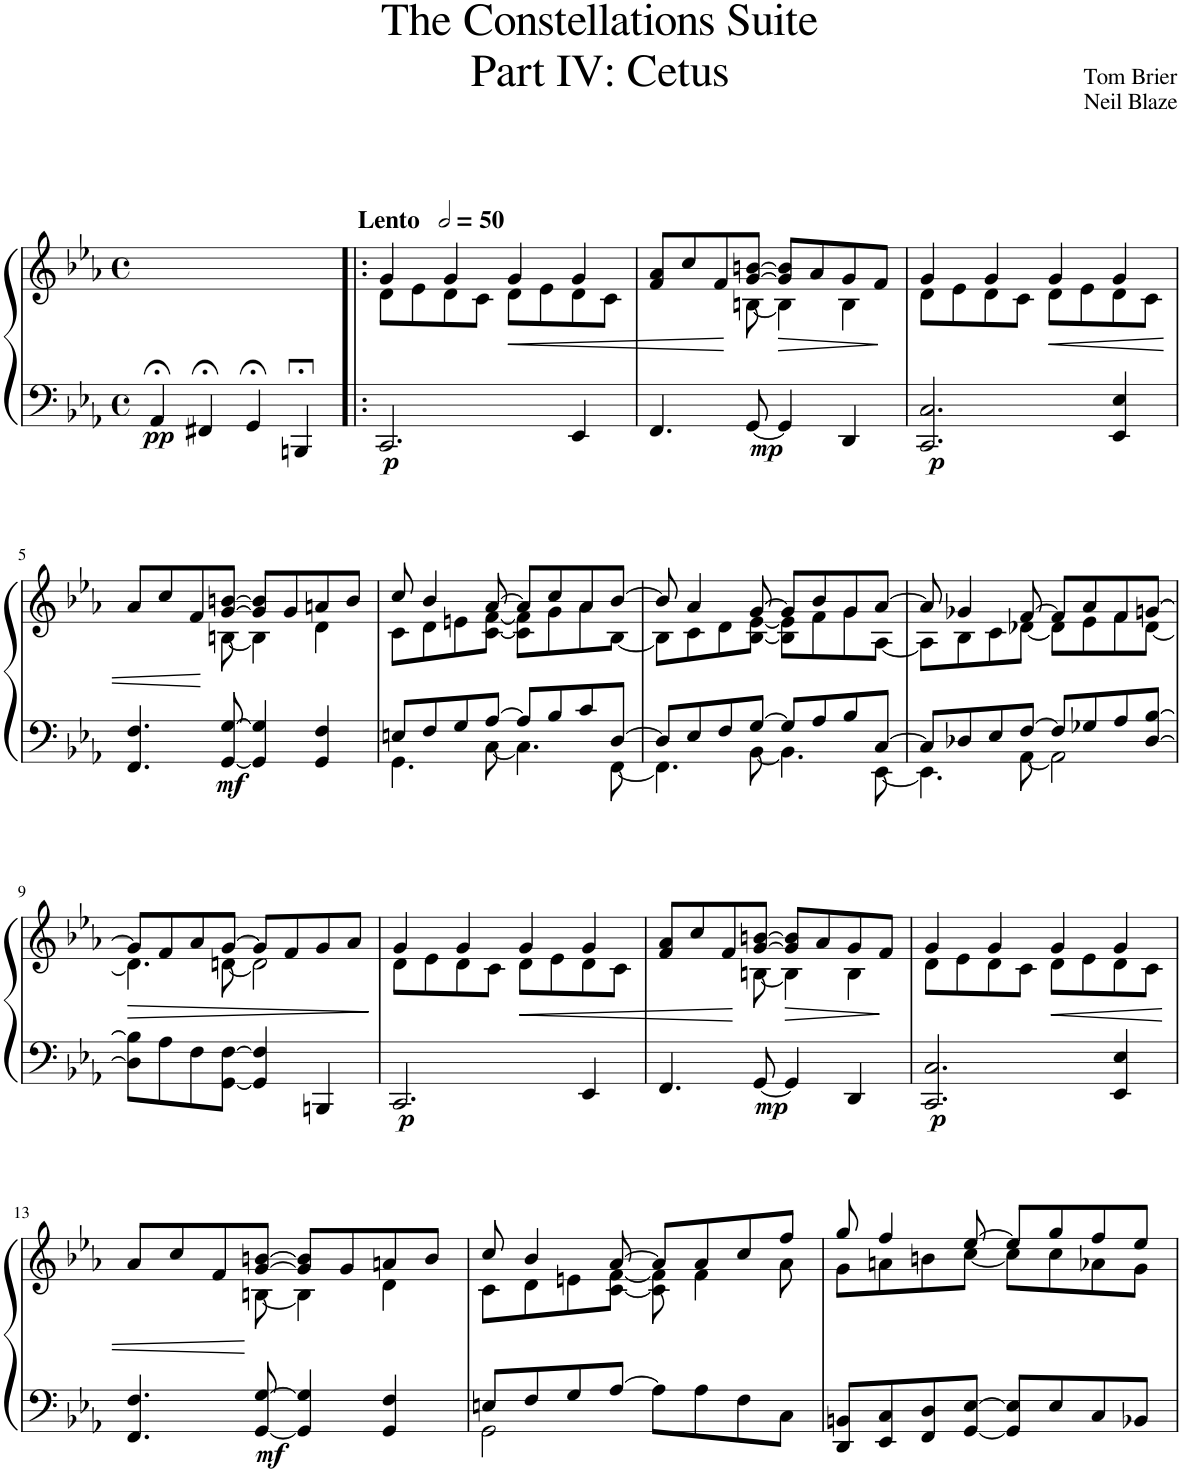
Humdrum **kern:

**kern	**kern	**dynam
*part1	*part1	*part1
*staff2	*staff1	*staff1/2
*I"Piano	*	*
*I'Pno.	*	*
*clefF4	*clefG2	*
*k[b-e-a-]	*k[b-e-a-]	*
*c:	*c:	*
*M4/4	*M4/4	*
*met(c)	*met(c)	*
=1	=1	=1
!	!	!LO:DY:b=2
4AA-;</	1ryy	pp
4FF#X;</	.	.
4GG;</	.	.
4BBBn;</	.	.
=2!|:	=2!|:	=2!|:
*	*MM100	*
*	*^	*
!	!LO:TX:a:B:t=Lento	!	!
!	!	!	!LO:DY:b=2
2.CC/	4g/	8d\L	p
.	.	8e-\	.
.	4g/	8d\	.
.	.	8c\J	.
!	!	!	!LO:HP:b
.	4g/	8d\L	<
.	.	8e-\	.
4EE-/	4g/	8d\	.
.	.	8c\J	.
=3	=3	=3	=3
4.FF/	8f/ 8a-/L	4.ryy	.
.	8cc/	.	.
.	8f/	.	.
!	!	!	!LO:DY:n=1:b=2
[8GG/	[8g/ [8bn/J	[8Bn\	[ mp
!	!	!	!LO:HP:b
4GG/]	8g/] 8b/]L	4B\]	>
.	8a-/	.	.
4DD/	8g/	4B\	.
.	8f/J	.	.
*	*v	*v	*
.	.	]
=4	=4	=4
*	*^	*
!	!	!	!LO:DY:b=2
2.CC/ 2.C/	4g/	8d\L	p
.	.	8e-\	.
.	4g/	8d\	.
.	.	8c\J	.
!	!	!	!LO:HP:b
.	4g/	8d\L	<
.	.	8e-\	.
4EE-/ 4E-/	4g/	8d\	.
.	.	8c\J	.
!!LO:LB:g=z	!!
=5	=5	=5	=5
4.FF/ 4.F/	8a-/L	4.ryy	.
.	8cc/	.	.
.	8f/	.	.
!	!	!	!LO:DY:n=1:b=2
[8GG/ [8G/	[8g/ [8bn/J	[8Bn\	[ mf
4GG/] 4G/]	8g/] 8b/]L	4B\]	.
.	8g/	.	.
4GG/ 4F/	8an/	4d\	.
.	8b/J	.	.
=6	=6	=6	=6
*^	*	*	*
8En/L	4.GG\	8cc/	8c\L	.
8F/	.	4b-/	8d\	.
8G/	.	.	8en\	.
[8A-/J	[8C\	[8a-/	[8c\ [8f\J	.
8A-/L]	4.C\]	8a-/L]	8c\] 8f\]L	.
8B-/	.	8cc/	8g\	.
8c/	.	8a-/	8a-\	.
[8D/J	[8FF\	[8b-/J	[8B-\J	.
=7	=7	=7	=7	=7
8D/L]	4.FF\]	8b-/]	8B-\L]	.
8E-/	.	4a-/	8c\	.
8F/	.	.	8d\	.
[8G/J	[8BB-\	[8g/	[8B-\ [8e-\J	.
8G/L]	4.BB-\]	8g/L]	8B-\] 8e-\]L	.
8A-/	.	8b-/	8f\	.
8B-/	.	8g/	8g\	.
[8C/J	[8EE-\	[8a-/J	[8A-\J	.
=8	=8	=8	=8	=8
8C/L]	4.EE-\]	8a-/]	8A-\L]	.
8D-X/	.	4g-X/	8B-\	.
8E-/	.	.	8c\	.
[8F/J	[8AA-\	[8f/	[8d-X\J	.
8F/L]	2AA-\]	8f/L]	8d-\L]	.
8G-X/	.	8a-/	8e-\	.
8A-/	.	8f/	8f\	.
[8D-/ [8B-/J	.	[8gn/J	[8d-\J	.
*v	*v	*	*	*
!!LO:LB:g=z	!!
=9	=9	=9	=9
!	!	!	!LO:HP:b
8D-\] 8B-\]L	8g/L]	4.d-\]	>
8A-\	8f/	.	.
8F\	8a-/	.	.
[8GG\ [8F\J	[8g/J	[8dn\	.
4GG/] 4F/]	8g/L]	2d\]	.
.	8f/	.	.
4BBBn/	8g/	.	.
.	8a-/J	.	.
*	*v	*v	*
.	.	]
=10	=10	=10
*	*^	*
!	!	!	!LO:DY:b=2
2.CC/	4g/	8d\L	p
.	.	8e-\	.
.	4g/	8d\	.
.	.	8c\J	.
!	!	!	!LO:HP:b
.	4g/	8d\L	<
.	.	8e-\	.
4EE-/	4g/	8d\	.
.	.	8c\J	.
=11	=11	=11	=11
4.FF/	8f/ 8a-/L	4.ryy	.
.	8cc/	.	.
.	8f/	.	.
!	!	!	!LO:DY:n=1:b=2
[8GG/	[8g/ [8bn/J	[8Bn\	[ mp
!	!	!	!LO:HP:b
4GG/]	8g/] 8b/]L	4B\]	>
.	8a-/	.	.
4DD/	8g/	4B\	.
.	8f/J	.	.
*	*v	*v	*
.	.	]
=12	=12	=12
*	*^	*
!	!	!	!LO:DY:b=2
2.CC/ 2.C/	4g/	8d\L	p
.	.	8e-\	.
.	4g/	8d\	.
.	.	8c\J	.
!	!	!	!LO:HP:b
.	4g/	8d\L	<
.	.	8e-\	.
4EE-/ 4E-/	4g/	8d\	.
.	.	8c\J	.
!!LO:LB:g=z	!!
=13	=13	=13	=13
4.FF/ 4.F/	8a-/L	4.ryy	.
.	8cc/	.	.
.	8f/	.	.
!	!	!	!LO:DY:n=1:b=2
[8GG/ [8G/	[8g/ [8bn/J	[8Bn\	[ mf
4GG/] 4G/]	8g/] 8b/]L	4B\]	.
.	8g/	.	.
4GG/ 4F/	8an/	4d\	.
.	8b/J	.	.
=14	=14	=14	=14
*^	*	*	*
8En/L	2GG\	8cc/	8c\L	.
8F/	.	4b-/	8d\	.
8G/	.	.	8en\	.
[8A-/J	.	[8a-/	[8c\ [8f\J	.
8A-\L]	2ryy	8a-/L]	8c\] 8f\]	.
8A-\	.	8a-/	4f\	.
8F\	.	8cc/	.	.
8C\J	.	8ff/J	8a-\	.
*v	*v	*	*	*
=15	=15	=15	=15
8DD/ 8BBn/L	8gg/	8g\L	.
8EE-/ 8C/	4ff/	8an\	.
8FF/ 8D/	.	8bn\	.
[8GG/ [8E-/J	[8ee-/	[8cc\J	.
8GG/] 8E-/]L	8ee-/L]	8cc\L]	.
8E-/	8gg/	8cc\	.
8C/	8ff/	8a-X\	.
8BB-X/J	8ee-/J	8g\J	.
*	*v	*v	*
=	=	=
*-	*-	*-
